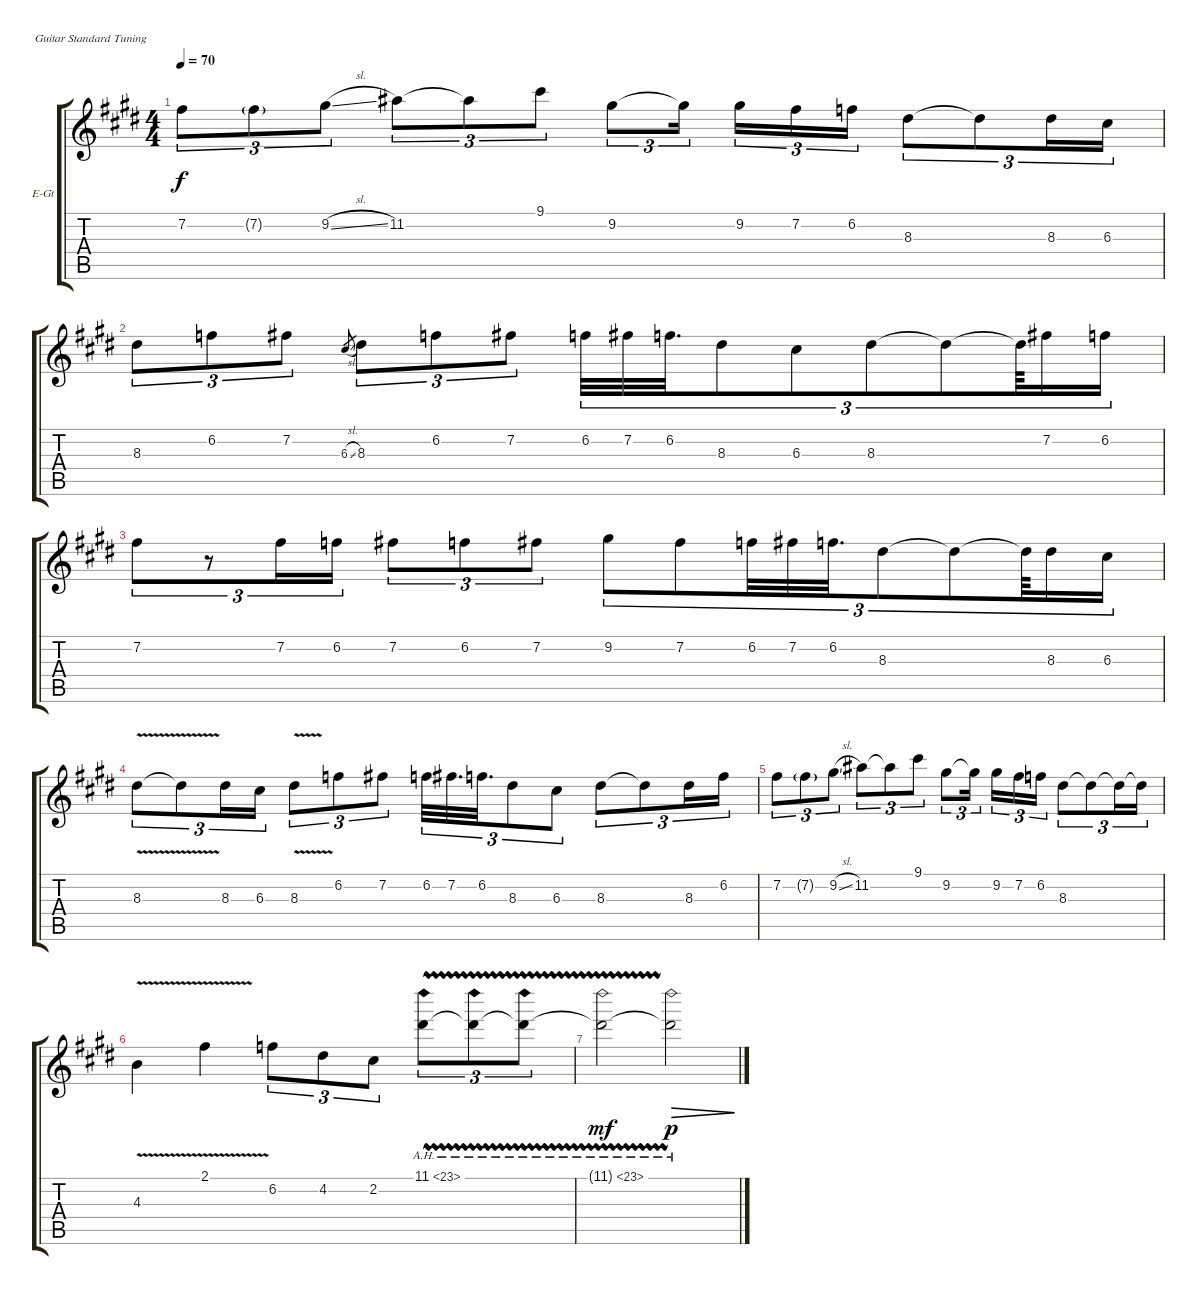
\defaultSystemsLayout 4
\bracketExtendMode groupsimilarinstruments
\firstSystemTrackNameOrientation horizontal
\otherSystemsTrackNameOrientation horizontal
\track ("Solo Electric Guitar" "E-Gt") {instrument overdrivenguitar}
\staff {score tabs}
\tuning (E4 B3 G3 D3 A2 E2)
\ts (4 4)
\tempo 70
\clef g2
\ks c#minor
7.2.8{tu (3 2) dy f} 7.2{g}.8{tu (3 2)} 9.2{sl}.8{tu (3 2)} 11.2.8{tu (3 2)} 11.2{t}.8{tu (3 2)} 9.1.8{tu (3 2)} 9.2.8{tu (3 2)} 9.2{t}.16{tu (3 2)} 9.2.16{tu (3 2)} 7.2.16{tu (3 2)} 6.2.16{tu (3 2)} 8.3.8{tu (3 2)} 8.3{t}.8{tu (3 2)} 8.3.16{tu (3 2)} 6.3.16{tu (3 2)} |
8.3.8{tu (3 2)} 6.2.8{tu (3 2)} 7.2.8{tu (3 2)} 6.3{sl}.8{tu (3 2) gr} 8.3.8{tu (3 2)} 6.2.8{tu (3 2)} 7.2.8{tu (3 2)} 6.2.32{tu (3 2)} 7.2.32{tu (3 2)} 6.2.32{d tu (3 2)} 8.3.8{tu (3 2)} 6.3.8{tu (3 2)} 8.3.8{tu (3 2)} 8.3{t}.8{tu (3 2)} 8.3{t}.64{tu (3 2)} 7.2.16{tu (3 2)} 6.2.16{tu (3 2)} |
7.2.8{tu (3 2)} r.8{tu (3 2)} 7.2.16{tu (3 2)} 6.2.16{tu (3 2)} 7.2.8{tu (3 2)} 6.2.8{tu (3 2)} 7.2.8{tu (3 2)} 9.2.8{tu (3 2)} 7.2.8{tu (3 2)} 6.2.32{tu (3 2)} 7.2.32{tu (3 2)} 6.2.32{d tu (3 2)} 8.3.8{tu (3 2)} 8.3{t}.8{tu (3 2)} 8.3{t}.64{tu (3 2)} 8.3.16{tu (3 2)} 6.3.16{tu (3 2)} |
8.3{v}.8{tu (3 2)} 8.3{v t}.8{tu (3 2)} 8.3.16{tu (3 2)} 6.3.16{tu (3 2)} 8.3{v}.8{tu (3 2)} 6.2.8{tu (3 2)} 7.2.8{tu (3 2)} 6.2.32{tu (3 2)} 7.2.32{d tu (3 2)} 6.2.32{d tu (3 2)} 8.3.8{tu (3 2)} 6.3.8{tu (3 2)} 8.3.8{tu (3 2)} 8.3{t}.8{tu (3 2)} 8.3.16{tu (3 2)} 6.2.16{tu (3 2)} |
7.2.8{tu (3 2)} 7.2{g}.8{tu (3 2)} 9.2{sl}.8{tu (3 2)} 11.2.8{tu (3 2)} 11.2{t}.8{tu (3 2)} 9.1.8{tu (3 2)} 9.2.8{tu (3 2)} 9.2{t}.16{tu (3 2)} 9.2.16{tu (3 2)} 7.2.16{tu (3 2)} 6.2.16{tu (3 2)} 8.3.8{tu (3 2)} 8.3{t}.8{tu (3 2)} 8.3{t}.16{tu (3 2)} 8.3{t}.16{tu (3 2)} |
4.3{v}.4 2.1{v}.4 6.2.8{tu (3 2)} 4.2.8{tu (3 2)} 2.2.8{tu (3 2)} 11.1{ah 12 vw}.8{tu (3 2)} 11.1{ah 12 vw t}.8{tu (3 2)} 11.1{ah 12 vw t}.8{tu (3 2)} |
11.1{ah 12 t}.2{dy mf} 11.1{ah 12 t}.2{dec dy p}
